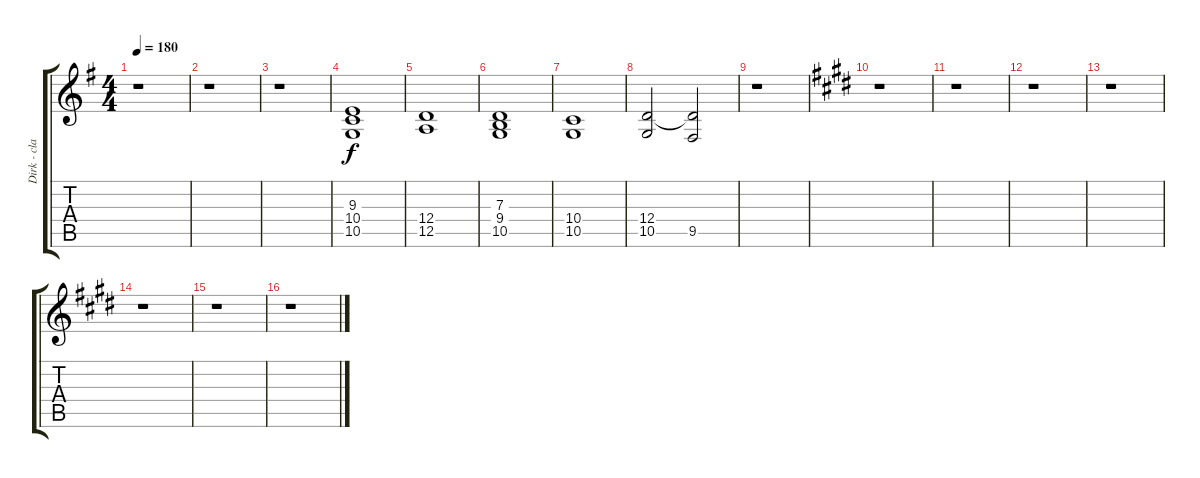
\track ("Dirk - clavier" "Dirk - cla") {instrument stringensemble1}
\staff {score tabs}
\tuning (E4 B3 G3 D3 A2 E2) {hide}
\ts (4 4)
\tempo 180
\clef g2
\ks g
r.1{dy f} |
r.1 |
r.1 |
(9.3 10.4 10.5).1 |
(12.4 12.5).1 |
(7.3 9.4 10.5).1 |
(10.4 10.5).1 |
(12.4 10.5).2 (12.4{t} 9.5).2 |
r.1 |
\ks e
r.1 |
r.1 |
r.1 |
r.1 |
r.1 |
r.1 |
r.1
